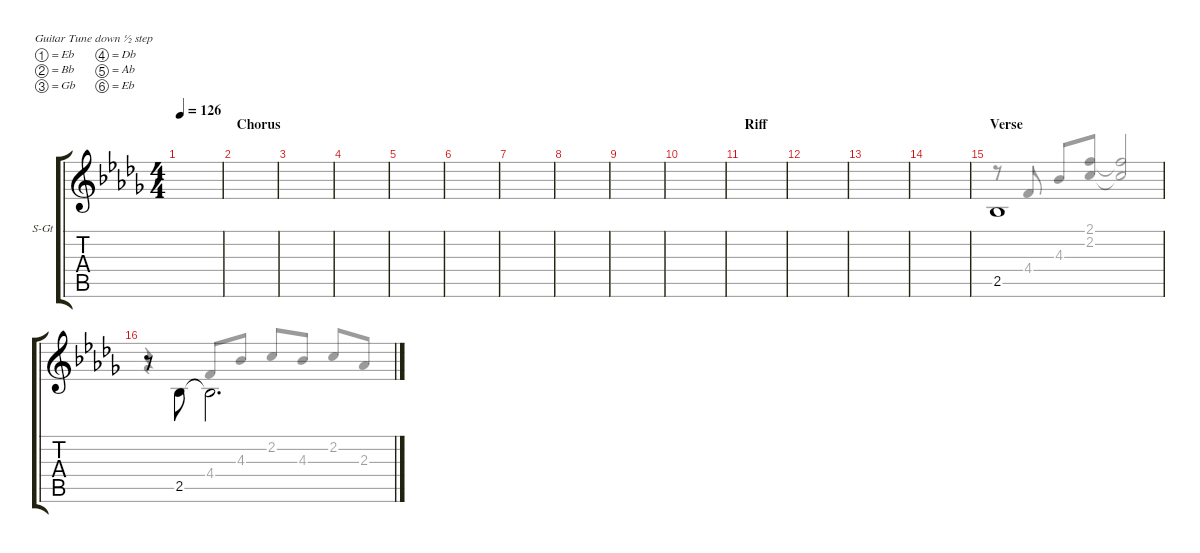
\hideDynamics
\bracketExtendMode groupsimilarinstruments
\firstSystemTrackNameOrientation horizontal
\otherSystemsTrackNameOrientation horizontal
\track ("Steel Guitar" "S-Gt") {instrument acousticguitarsteel}
\staff {score tabs}
\tuning (Eb4 Bb3 Gb3 Db3 Ab2 Eb2)
\voice
\ts (4 4)
\tempo 126
\clef g2
\scale
0.25
\ks db
|
\section ("" "Chorus")
\scale
0.25 |
\scale
0.25 |
\scale
0.25 |
\scale
0.25 |
\scale
0.25 |
\scale
0.25 |
\scale
0.25 |
\scale
0.25 |
\scale
0.25 |
\section ("" "Riff")
\scale
0.25 |
\scale
0.25 |
\scale
0.108392 |
\scale
0.108392 |
\section ("" "Verse ")
\scale
0.391608 2.5.1 |
\scale
0.391608 r.8 2.5.8{beam invert} 2.5{t}.2{d beam invert}
\voice
\clef g2
\ottava regular
\simile none
\scale
0.25
\ks db
|
\scale
0.25 |
\scale
0.25 |
\scale
0.25 |
\scale
0.25 |
\scale
0.25 |
\scale
0.25 |
\scale
0.25 |
\scale
0.25 |
\scale
0.25 |
\scale
0.25 |
\scale
0.25 |
\scale
0.108392 |
\scale
0.108392 |
\scale
0.391608 r.8{beam invert} 4.4.8{beam invert} 4.3.8{beam invert} (2.2 2.1).8 (2.2{t} 2.1{t}).2{beam invert} |
\scale
0.391608 r.4{beam invert} 4.4.8{beam invert} 4.3.8 2.2.8{beam invert} 4.3.8 2.2.8{beam invert} 2.3.8
